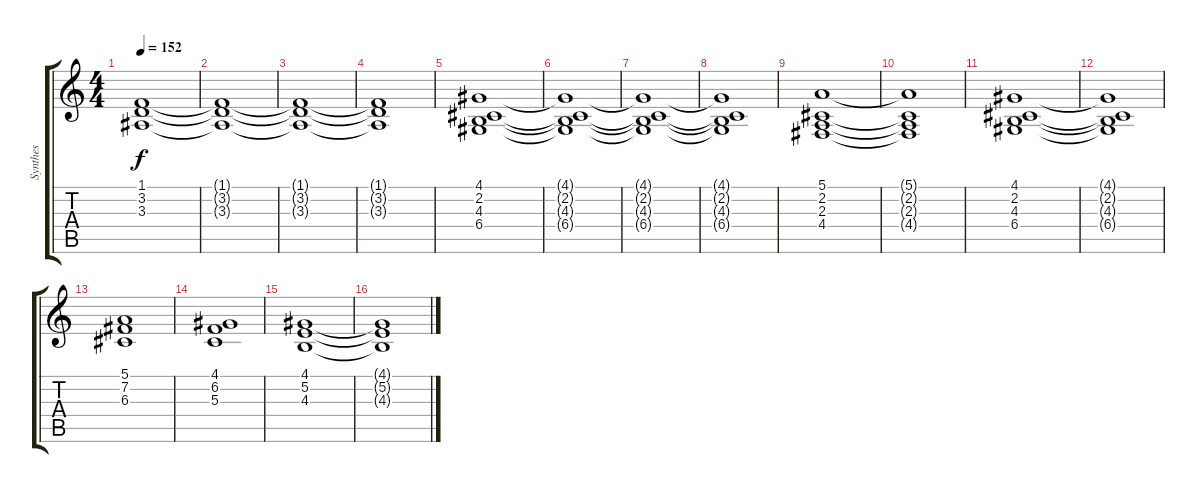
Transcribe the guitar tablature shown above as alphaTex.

\track ("Synthes" "Synthes") {instrument synthstrings2}
\staff {score tabs}
\tuning (E4 B3 G3 D3 A2 E2) {hide}
\ts (4 4)
\tempo 152
\clef g2
\ks c
(1.1{t} 3.2{t} 3.3{t}).1{dy f} |
(1.1{t} 3.2{t} 3.3{t}).1 |
(1.1{t} 3.2{t} 3.3{t}).1 |
(1.1{t} 3.2{t} 3.3{t}).1 |
(4.1 2.2 4.3 6.4).1 |
(4.1{t} 2.2{t} 4.3{t} 6.4{t}).1 |
(4.1{t} 2.2{t} 4.3{t} 6.4{t}).1 |
(4.1{t} 2.2{t} 4.3{t} 6.4{t}).1 |
(5.1 2.2 2.3 4.4).1 |
(5.1{t} 2.2{t} 2.3{t} 4.4{t}).1 |
(4.1 2.2 4.3 6.4).1 |
(4.1{t} 2.2{t} 4.3{t} 6.4{t}).1 |
(5.1 7.2 6.3).1 |
(4.1 6.2 5.3).1 |
(4.1 5.2 4.3).1 |
(4.1{t} 5.2{t} 4.3{t}).1
